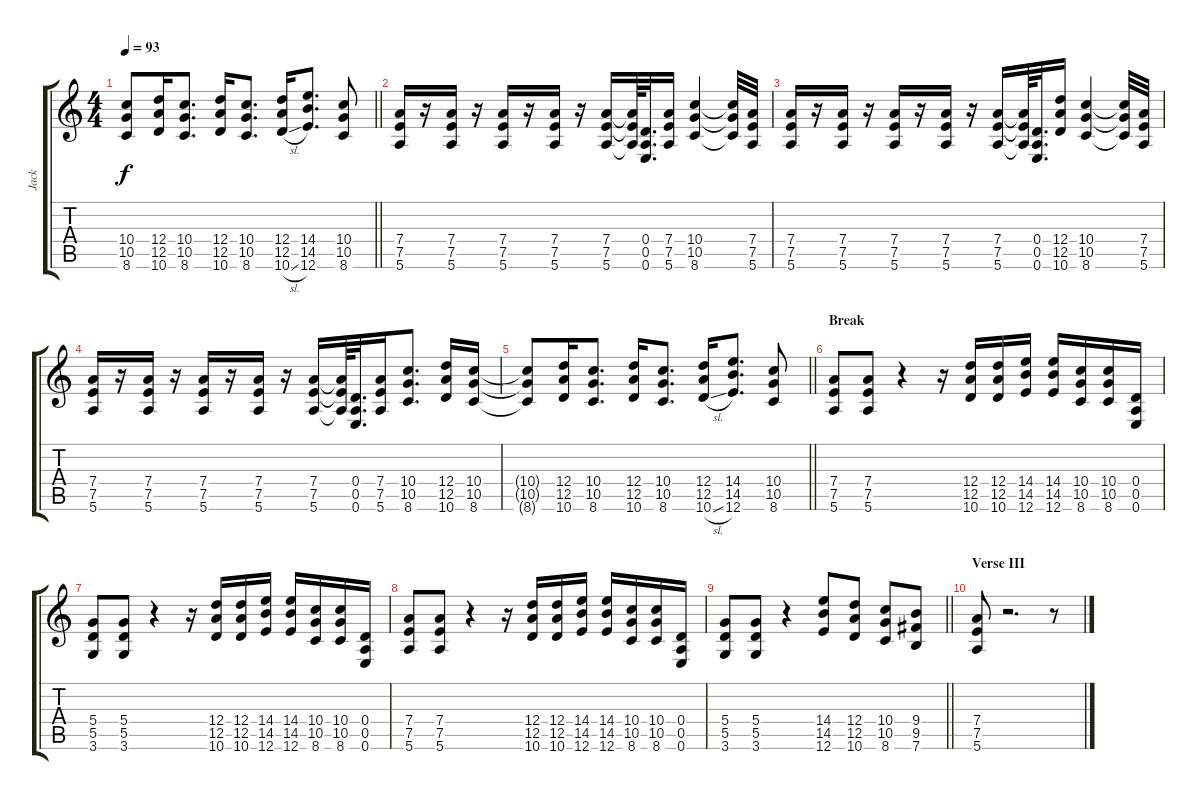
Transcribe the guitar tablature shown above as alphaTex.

\track ("Jack" "Jack") {instrument distortionguitar}
\staff {score tabs}
\tuning (E4 B3 G3 D3 A2 E2) {hide}
\ts (4 4)
\tempo 93
\clef g2
\barLineRight lightlight
\ks c
(10.4{t} 10.5{t} 8.6{t}).8{dy f} (12.4 12.5 10.6).16 (10.4 10.5 8.6).8{d} (12.4 12.5 10.6).16 (10.4 10.5 8.6).8{d} (12.4 12.5 10.6{sl}).16 (14.4 14.5 12.6).8{d} (10.4 10.5 8.6).8 |
(7.4 7.5 5.6).16 r.16 (7.4 7.5 5.6).16 r.16 (7.4 7.5 5.6).16 r.16 (7.4 7.5 5.6).16 r.16 (7.4 7.5 5.6).16 (7.4{t} 7.5{t} 5.6{t}).64 (0.4 0.5 0.6).32{d} (7.4 7.5 5.6).16 (10.4 10.5 8.6).4 (10.4{t} 10.5{t} 8.6{t}).32 (7.4 7.5 5.6).32 |
(7.4 7.5 5.6).16 r.16 (7.4 7.5 5.6).16 r.16 (7.4 7.5 5.6).16 r.16 (7.4 7.5 5.6).16 r.16 (7.4 7.5 5.6).16 (7.4{t} 7.5{t} 5.6{t}).64 (0.4 0.5 0.6).32{d} (12.4 12.5 10.6).16 (10.4 10.5 8.6).4 (10.4{t} 10.5{t} 8.6{t}).32 (7.4 7.5 5.6).32 |
(7.4 7.5 5.6).16 r.16 (7.4 7.5 5.6).16 r.16 (7.4 7.5 5.6).16 r.16 (7.4 7.5 5.6).16 r.16 (7.4 7.5 5.6).16 (7.4{t} 7.5{t} 5.6{t}).64 (0.4 0.5 0.6).32{d} (7.4 7.5 5.6).16 (10.4 10.5 8.6).8{d} (12.4 12.5 10.6).16 (10.4 10.5 8.6).16 |
\barLineRight lightlight
(10.4{t} 10.5{t} 8.6{t}).8 (12.4 12.5 10.6).16 (10.4 10.5 8.6).8{d} (12.4 12.5 10.6).16 (10.4 10.5 8.6).8{d} (12.4 12.5 10.6{sl}).16 (14.4 14.5 12.6).8{d} (10.4 10.5 8.6).8 |
\section ("" "Break")
(7.4 7.5 5.6).8 (7.4 7.5 5.6).8 r.4 r.16 (12.4 12.5 10.6).16 (12.4 12.5 10.6).16 (14.4 14.5 12.6).16 (14.4 14.5 12.6).16 (10.4 10.5 8.6).16 (10.4 10.5 8.6).16 (0.4 0.5 0.6).16 |
(5.4 5.5 3.6).8 (5.4 5.5 3.6).8 r.4 r.16 (12.4 12.5 10.6).16 (12.4 12.5 10.6).16 (14.4 14.5 12.6).16 (14.4 14.5 12.6).16 (10.4 10.5 8.6).16 (10.4 10.5 8.6).16 (0.4 0.5 0.6).16 |
(7.4 7.5 5.6).8 (7.4 7.5 5.6).8 r.4 r.16 (12.4 12.5 10.6).16 (12.4 12.5 10.6).16 (14.4 14.5 12.6).16 (14.4 14.5 12.6).16 (10.4 10.5 8.6).16 (10.4 10.5 8.6).16 (0.4 0.5 0.6).16 |
\barLineRight lightlight
(5.4 5.5 3.6).8 (5.4 5.5 3.6).8 r.4 (14.4 14.5 12.6).8 (12.4 12.5 10.6).8 (10.4 10.5 8.6).8 (9.4 9.5 7.6).8 |
\section ("" "Verse III")
(7.4 7.5 5.6).8 r.2{d} r.8
